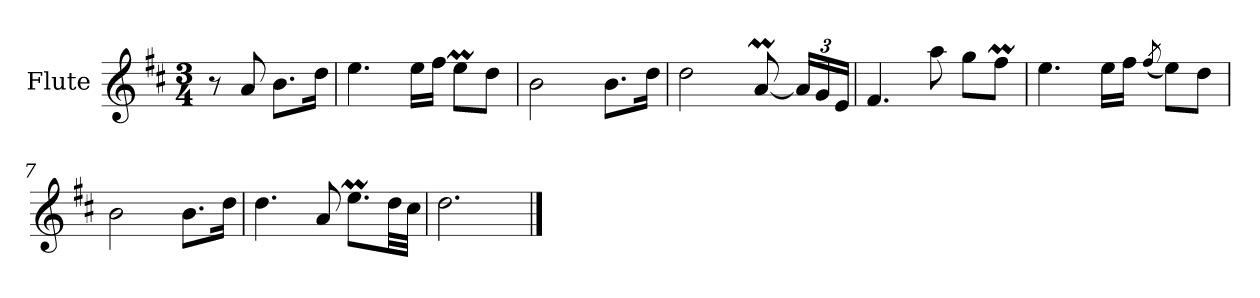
**kern
*part1
*staff1
*I"Flute
*I'Fl.
*clefG2
*k[f#c#]
*M3/4
*MM60
=1
8r
8a/
8.b\L
16dd\Jk
=2
4.ee\
16ee\LL
16ff#\JJ
8eeM\L
8dd\J
=3
2b\
8.b\L
16dd\Jk
=4
2dd\
[8aM/
*Xbrackettup
24a/LL]
24g/
24e/JJ
=5
4.f#/
8aa\
8gg\L
8ff#m\J
=6
4.ee\
16ee\LL
16ff#\JJ
(<8qff#/
8ee\L)
8dd\J
=7
2b\
8.b\L
16dd\Jk
!!LO:LB:g=z
=8
4.dd\
8a/
8.eeM\L
32dd\LL
32cc#\JJJ
=9
2.dd\
==
*-
